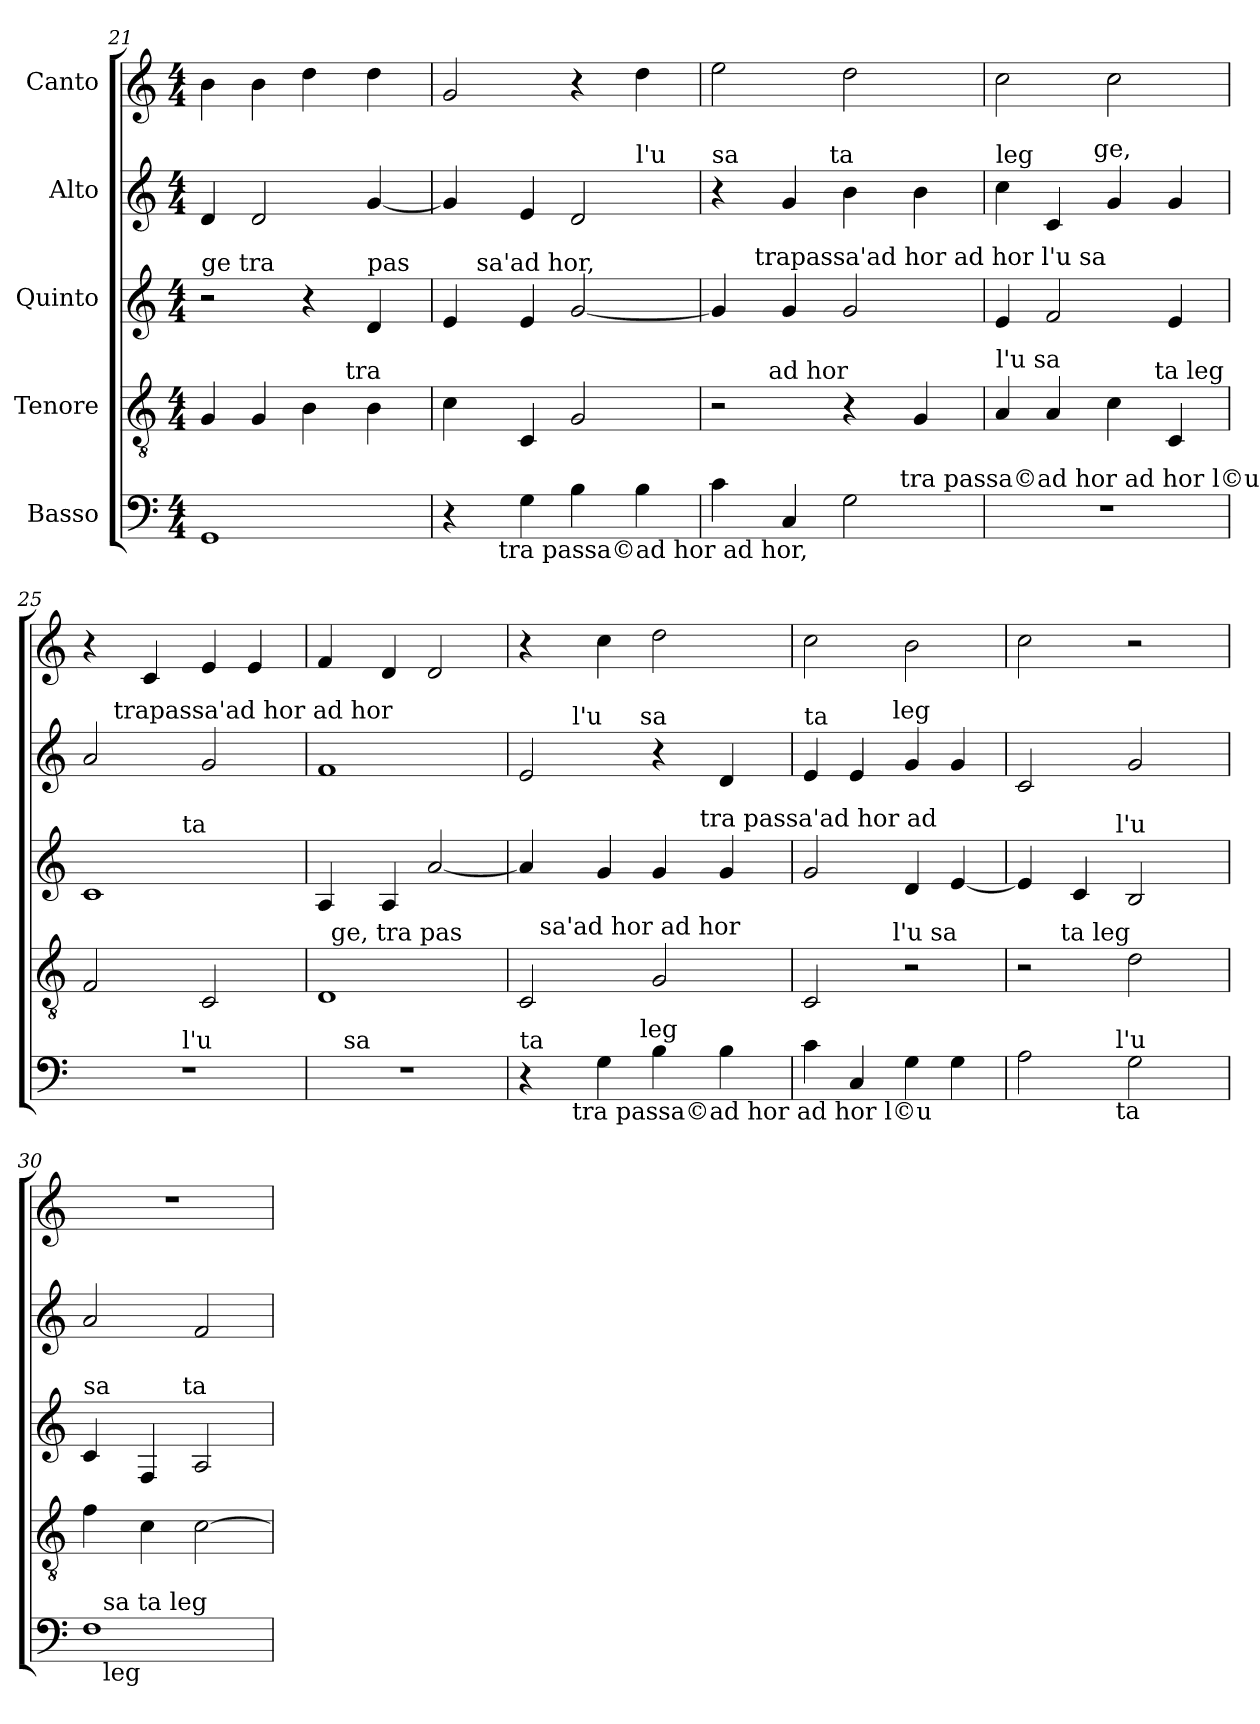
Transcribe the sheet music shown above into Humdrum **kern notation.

**kern	**kern	**kern	**kern	**kern
*part5	*part4	*part3	*part2	*part1
*staff5	*staff4	*staff3	*staff2	*staff1
*I"Basso	*I"Tenore	*I"Quinto	*I"Alto	*I"Canto
*clefF4	*clefGv2	*clefG2	*clefG2	*clefG2
*ITrd7c12	*	*	*	*
*k[]	*k[]	*k[]	*k[]	*k[]
*C:	*C:	*C:	*C:	*C:
*M4/4	*M4/4	*M4/4	*M4/4	*M4/4
=21	=21	=21	=21	=21
!	!	!LO:TX:a:t=ge tra	!	!
!	!LO:TX:b:t=ge tra passa'ad	!	!	!
*	*^	*	*	*
1GGG	4G/	2ryy	2r	4d/	4b\
.	4G/	.	.	2d/	4b\
.	4B\	8.ryy	4r	.	4dd\
!	!	!LO:TX:a:t=tra	!	!	!
.	.	4ryy	.	.	.
!	!	!	!LO:TX:a:t=pas	!	!
.	4B\	.	4d/	[>4g/	4dd\
.	.	16ryy	.	.	.
!!LO:PB:g=z
=22	=22	=22	=22	=22	=22
!	!	!	!	!LO:TX:a:t=hor	!
!	!LO:TX:a:t=passa'ad hor	!	!	!	!
!LO:TX:a:t=hor ad hor,	!	!	!	!	!
*^	*v	*v	*^	*^	*
4r	8.ryy	4c\	4e/	8ryy	4g/]	2.ryy	2g/
!	!	!	!	!LO:TX:a:t=sa'ad hor,	!	!	!
.	.	.	.	2..ryy	.	.	.
!	!LO:TX:b:t=tra passa©ad hor ad hor,	!	!	!	!	!	!
.	2ryy	.	.	.	.	.	.
4GG\	.	4C/	4e/	.	4e/	.	.
4BB\	.	2G/	[<2g/	.	2d/	.	4r
.	4ryy	.	.	.	.	.	.
!	!	!	!	!	!	!LO:TX:a:t=l'u	!
4BB\	.	.	.	.	.	4ryy	4dd\
.	16ryy	.	.	.	.	.	.
=23	=23	=23	=23	=23	=23	=23	=23
!	!	!	!	!	!LO:TX:a:t=sa	!	!
*	*	*^	*	*	*	*	*
4C\	2ryy	2r	8..ryy	4g/]	8.ryy	4r	4...ryy	2ee\
!	!	!	!	!	!LO:TX:a:t=trapassa'ad hor ad hor l'u sa	!	!	!
.	.	.	.	.	2ryy	.	.	.
!	!	!	!LO:TX:a:t=ad hor	!	!	!	!	!
.	.	.	2ryy	.	.	.	.	.
4CC/	.	.	.	4g/	.	4g/	.	.
!	!	!	!	!	!	!	!LO:TX:a:t=ta	!
.	.	.	.	.	.	.	2ryy	.
2GG\	8..ryy	4r	.	2g/	.	4b\	.	2dd\
.	.	.	.	.	4ryy	.	.	.
!	!LO:TX:a:t=tra passa©ad hor ad hor l©u	!	!	!	!	!	!	!
.	4ryy	.	4ryy	.	.	.	.	.
.	.	4G/	.	.	.	4b\	.	.
.	.	.	.	.	16ryy	.	.	.
.	32ryy	.	32ryy	.	.	.	32ryy	.
=24	=24	=24	=24	=24	=24	=24	=24	=24
!	!	!	!	!	!	!LO:TX:a:t=leg	!	!
!	!	!LO:TX:a:t=l'u sa	!	!	!	!	!	!
*v	*v	*	*	*v	*v	*	*	*
1r	4A/	2ryy	4e/	4cc\	4...ryy	2cc\
.	4A/	.	2f/	4c/	.	.
!	!	!	!	!	!LO:TX:a:t=ge,	!
.	.	.	.	.	2ryy	.
.	4c\	8..ryy	.	4g/	.	2cc\
!	!	!LO:TX:a:t=ta leg	!	!	!	!
.	.	4ryy	.	.	.	.
.	4C/	.	4e/	4g/	.	.
.	.	32ryy	.	.	32ryy	.
*	*v	*v	*	*	*	*
=25	=25	=25	=25	=25	=25
*^	*	*^	*	*	*
1r	4..ryy	2F/	1c	4..ryy	2a/	8ryy	4r
!	!	!	!	!	!	!LO:TX:a:t=trapassa'ad hor ad hor	!
.	.	.	.	.	.	2..ryy	.
.	.	.	.	.	.	.	4c/
!	!	!	!	!LO:TX:a:t=ta	!	!	!
!	!LO:TX:a:t=l'u	!	!	!	!	!	!
.	2ryy	.	.	2ryy	.	.	.
.	.	2C/	.	.	2g/	.	4e/
.	.	.	.	.	.	.	4e/
.	16ryy	.	.	16ryy	.	.	.
=26	=26	=26	=26	=26	=26	=26	=26
!	!	!	!LO:TX:a:t=leg	!	!	!	!
*	*	*	*v	*v	*	*	*
*	*	*^	*	*v	*v	*
1r	16ryy	1D	32ryy	4A/	1f	4f/
!	!	!	!LO:TX:a:t=ge, tra pas	!	!	!
.	.	.	2ryy	.	.	.
!	!LO:TX:a:t=sa	!	!	!	!	!
.	2...ryy	.	.	.	.	.
.	.	.	.	4A/	.	4d/
.	.	.	.	[<2a/	.	2d/
.	.	.	4...ryy	.	.	.
=27	=27	=27	=27	=27	=27	=27
!	!	!	!	!LO:TX:a:t=ge,	!	!
!LO:TX:a:t=ta	!	!	!	!	!	!
*	*^	*	*	*^	*^	*
*	*	*	*	*	*	*	*	*^	*
4r	8ryy	4...ryy	2C/	16ryy	4a/]	2ryy	2e/	8ryy	4...ryy	4r
!	!	!	!	!LO:TX:a:t=sa'ad hor ad hor	!	!	!	!	!	!
.	.	.	.	2...ryy	.	.	.	.	.	.
.	32ryy	.	.	.	.	.	.	32ryy	.	.
!	!	!	!	!	!	!	!	!LO:TX:a:t=l'u	!	!
!	!LO:TX:b:t=tra passa©ad hor ad hor l©u	!	!	!	!	!	!	!	!	!
.	2ryy	.	.	.	.	.	.	2ryy	.	.
4GG\	.	.	.	.	4g/	.	.	.	.	4cc\
!	!	!	!	!	!	!	!	!	!LO:TX:a:t=sa	!
!	!	!LO:TX:a:t=leg	!	!	!	!	!	!	!	!
.	.	2ryy	.	.	.	.	.	.	2ryy	.
4BB\	.	.	2G/	.	4g/	8.ryy	4r	.	.	2dd\
.	4ryy	.	.	.	.	.	.	4ryy	.	.
!	!	!	!	!	!	!LO:TX:a:t=tra passa'ad hor ad	!	!	!	!
.	.	.	.	.	.	4ryy	.	.	.	.
4BB\	.	.	.	.	4g/	.	4d/	.	.	.
.	16.ryy	.	.	.	.	.	.	16.ryy	.	.
.	.	.	.	.	.	16ryy	.	.	.	.
.	.	32ryy	.	.	.	.	.	.	32ryy	.
=28	=28	=28	=28	=28	=28	=28	=28	=28	=28	=28
!	!	!	!	!	!	!	!LO:TX:a:t=ta	!	!	!
!LO:TX:a:t=ge,	!	!	!	!	!	!	!	!	!	!
*	*	*	*	*	*v	*v	*	*	*	*
*v	*v	*v	*	*	*	*	*v	*v	*
4C\	2C/	4...ryy	2g/	4e/	4...ryy	2cc\
4CC/	.	.	.	4e/	.	.
!	!	!	!	!	!LO:TX:a:t=leg	!
!	!	!LO:TX:a:t=l'u sa	!	!	!	!
.	.	2ryy	.	.	2ryy	.
4GG\	2r	.	4d/	4g/	.	2b\
4GG\	.	.	[<4e/	4g/	.	.
.	.	32ryy	.	.	32ryy	.
!!LO:LB:g=z
=29	=29	=29	=29	=29	=29	=29
!	!	!	!	!LO:TX:a:t=ge	!	!
!	!	!	!LO:TX:a:t=hor	!	!	!
!LO:TX:b:t=sa	!	!	!	!	!	!
*^	*	*	*^	*v	*v	*
2AA\	4...ryy	2r	8..ryy	4e/]	4...ryy	2c/	2cc\
!	!	!	!LO:TX:a:t=ta leg	!	!	!	!
.	.	.	2ryy	.	.	.	.
.	.	.	.	4c/	.	.	.
!	!	!	!	!	!LO:TX:a:t=l'u	!	!
!	!LO:TX:a:t=l'u	!	!	!	!	!	!
!	!LO:TX:b:t=ta	!	!	!	!	!	!
.	2ryy	.	.	.	2ryy	.	.
2GG\	.	2d\	.	2B/	.	2g/	2r
.	.	.	4ryy	.	.	.	.
.	32ryy	.	32ryy	.	32ryy	.	.
=30	=30	=30	=30	=30	=30	=30	=30
!	!	!	!	!LO:TX:a:t=sa	!	!	!
!	!	!LO:TX:a:t=ge, l'u sa	!	!	!	!	!
*	*	*v	*v	*	*	*	*
1FF	16ryy	4f\	4c/	4...ryy	2a/	1r
!	!LO:TX:b:t=leg	!	!	!	!	!
!	!LO:TX:a:t=sa ta leg	!	!	!	!	!
.	2...ryy	.	.	.	.	.
.	.	4c\	4F/	.	.	.
!	!	!	!	!LO:TX:a:t=ta	!	!
.	.	.	.	2ryy	.	.
.	.	[>2c\	2A/	.	2f/	.
.	.	.	.	32ryy	.	.
*v	*v	*	*v	*v	*	*
=	=	=	=	=
*-	*-	*-	*-	*-
